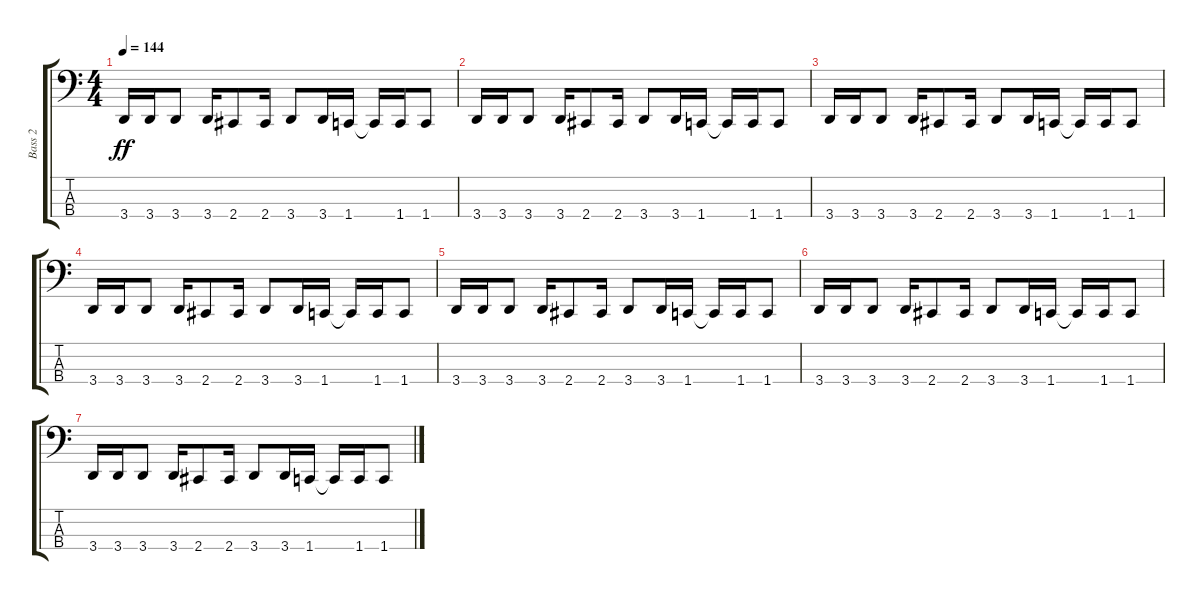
\track ("Bass 2" "Bass 2") {instrument electricbasspick}
\staff {score tabs}
\tuning (E2 B1 Gb1 B0) {hide}
\ts (4 4)
\tempo 144
\clef f4
\ks c
3.4.16{dy ff} 3.4.16 3.4.8 3.4.16 2.4.8 2.4.16 3.4.8 3.4.16 1.4.16 1.4{t}.16 1.4.16 1.4.8 |
3.4.16 3.4.16 3.4.8 3.4.16 2.4.8 2.4.16 3.4.8 3.4.16 1.4.16 1.4{t}.16 1.4.16 1.4.8 |
3.4.16 3.4.16 3.4.8 3.4.16 2.4.8 2.4.16 3.4.8 3.4.16 1.4.16 1.4{t}.16 1.4.16 1.4.8 |
3.4.16 3.4.16 3.4.8 3.4.16 2.4.8 2.4.16 3.4.8 3.4.16 1.4.16 1.4{t}.16 1.4.16 1.4.8 |
3.4.16 3.4.16 3.4.8 3.4.16 2.4.8 2.4.16 3.4.8 3.4.16 1.4.16 1.4{t}.16 1.4.16 1.4.8 |
3.4.16 3.4.16 3.4.8 3.4.16 2.4.8 2.4.16 3.4.8 3.4.16 1.4.16 1.4{t}.16 1.4.16 1.4.8 |
3.4.16 3.4.16 3.4.8 3.4.16 2.4.8 2.4.16 3.4.8 3.4.16 1.4.16 1.4{t}.16 1.4.16 1.4.8
